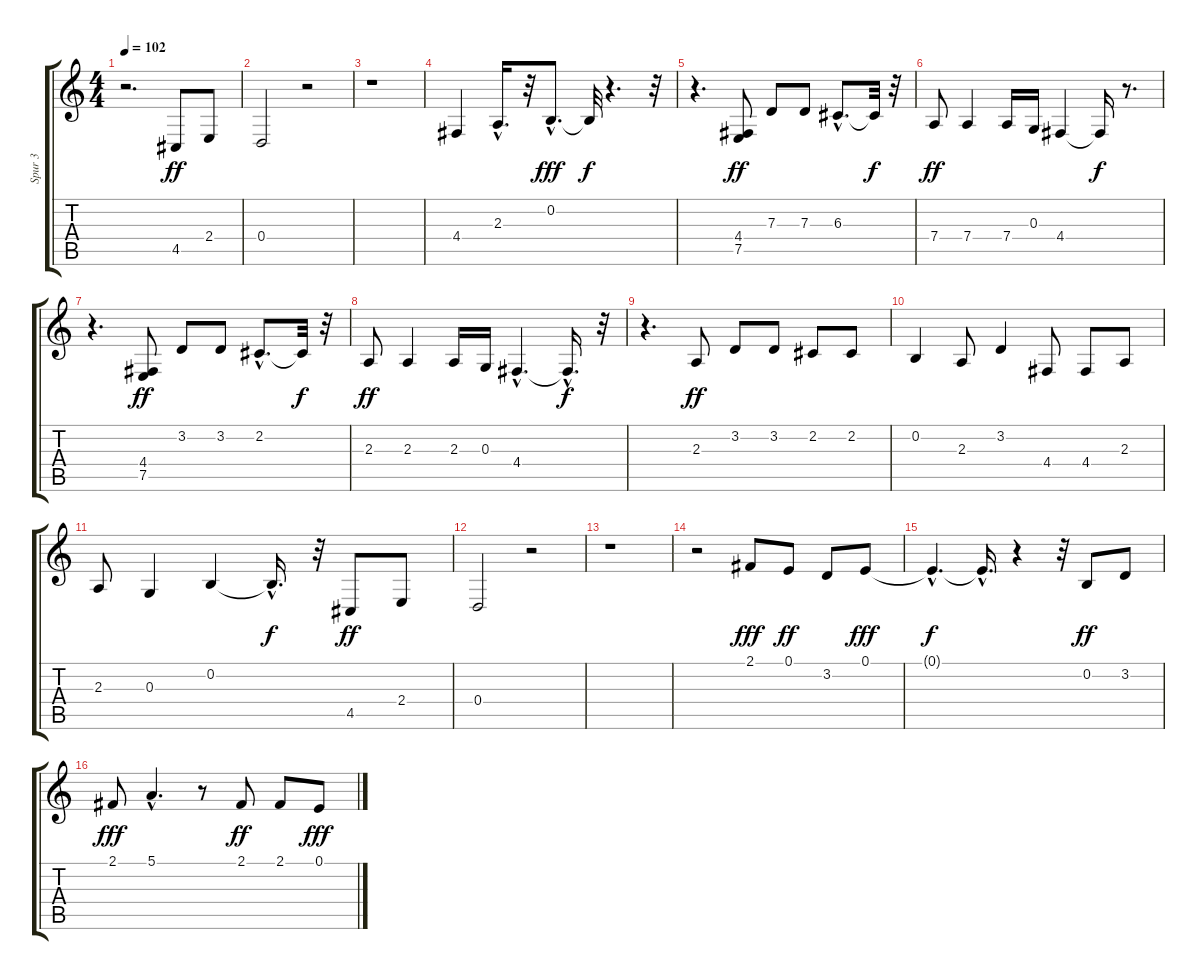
\track ("Spur 3" "Spur 3") {instrument lead6voice}
\staff {score tabs}
\tuning (E4 B3 G3 D3 A2 E2) {hide}
\ts (4 4)
\tempo 102
\clef g2
\ks c
r.2{d dy fff} 4.5.8{dy ff} 2.4.8 |
0.4.2 r.2 |
r.1 |
4.4.4 2.3{hac}.16{d} r.32 0.2{hac}.8{d dy fff} 0.2{t}.32{dy f} r.4{d} r.32 |
r.4{d} (4.4 7.5).8{dy ff} 7.3.8 7.3.8 6.3{hac}.8{d} 6.3{t}.32{dy f} r.32 |
7.4.8{dy ff} 7.4.4 7.4.16 0.3.16 4.4.4 4.4{t}.16{dy f} r.8{d} |
r.4{d} (4.4 7.5).8{dy ff} 3.2.8 3.2.8 2.2{hac}.8{d} 2.2{t}.32{dy f} r.32 |
2.3.8{dy ff} 2.3.4 2.3.16 0.3.16 4.4{hac}.4{d} 4.4{hac t}.16{d dy f} r.32 |
r.4{d} 2.3.8{dy ff} 3.2.8 3.2.8 2.2.8 2.2.8 |
0.2.4 2.3.8 3.2.4 4.4.8 4.4.8 2.3.8 |
2.3.8 0.3.4 0.2.4 0.2{hac t}.16{d dy f} r.32 4.5.8{dy ff} 2.4.8 |
0.4.2 r.2 |
r.1 |
r.2 2.1.8{dy fff} 0.1.8{dy ff} 3.2.8 0.1.8{dy fff} |
0.1{hac t}.4{d dy f} 0.1{hac t}.16{d} r.4 r.32 0.2.8{dy ff} 3.2.8 |
2.1.8{dy fff} 5.1{hac}.4{d} r.8 2.1.8{dy ff} 2.1.8 0.1.8{dy fff}
